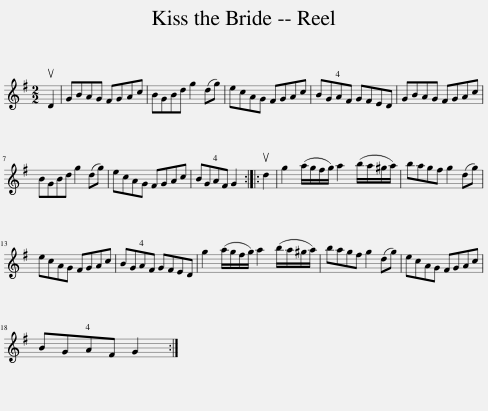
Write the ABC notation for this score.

X:1
L:1/8
M:2/2
I:linebreak $
K:G
V:1 treble
V:1
 uD2 | GBAG FGAc | BGBd g2 (dg) | ecAG FGAc | BGAF GFED | %5
 GBAG FGAc |$ BGBd g2 (dg) | ecAG FGAc | BGAF G2 :: ud2 | %10
 g2 (a/g/f/g/) a2 (b/a/^g/a/) | bagf g2 (dg) |$ ecAG FGAc | BGAF GFED | g2 (a/g/f/g/) a2 (b/a/^g/a/) | %15
 bagf g2 (dg) | ecAG FGAc |$ BGAF G2 :| %18
